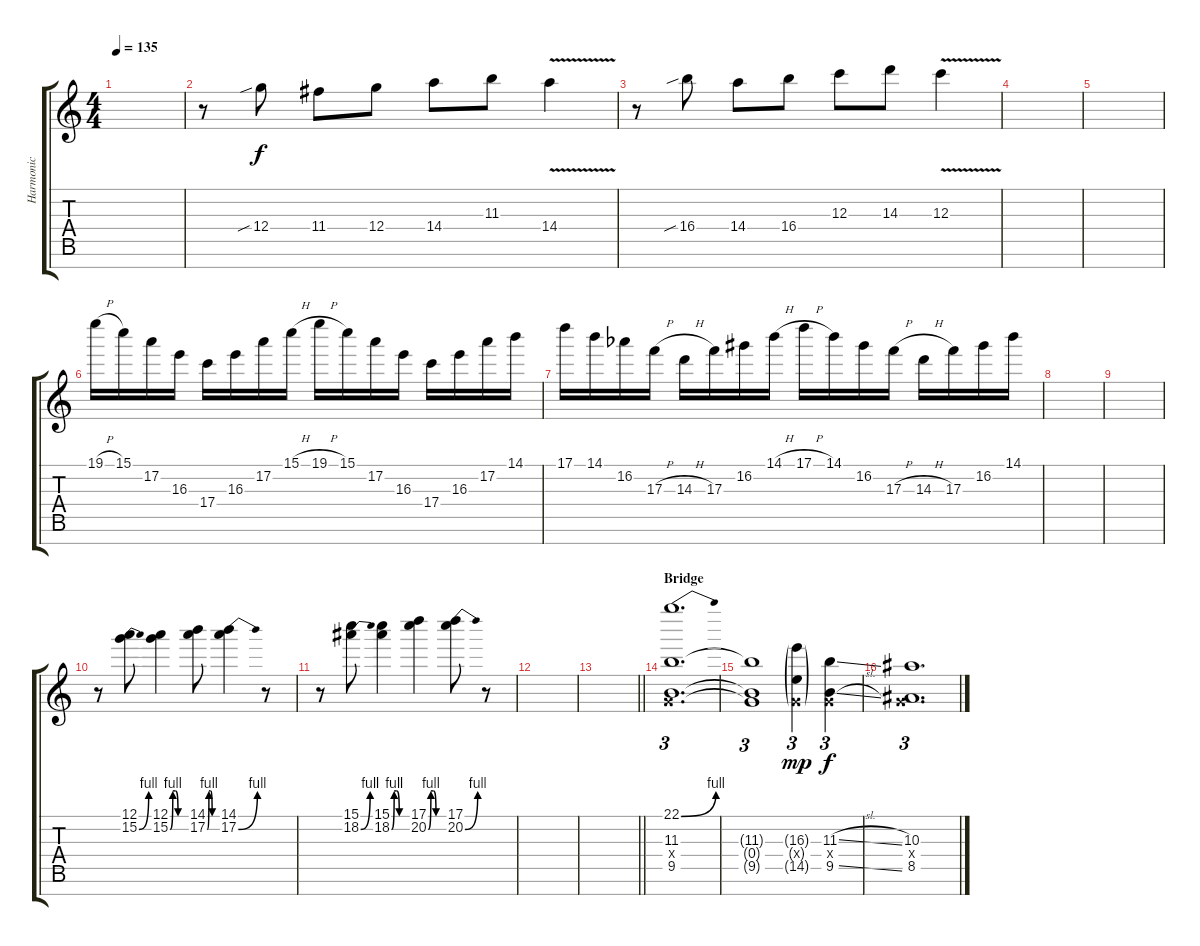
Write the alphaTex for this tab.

\track ("Harmonic" "Harmonic") {instrument distortionguitar}
\staff {score tabs}
\tuning (A4 E4 C4 G3 D3 A2 E2) {hide}
\ts (4 4)
\tempo 135
\clef g2
\ks c
|
r.8 12.4{sib}.8 11.4.8 12.4.8 14.4.8 11.3.8 14.4{v}.4 |
r.8 16.4{sib}.8 14.4.8 16.4.8 12.3.8 14.3.8 12.3{v}.4 |
|
|
19.1{h}.16 15.1.16 17.2.16 16.3.16 17.4.16 16.3.16 17.2.16 15.1{h}.16 19.1{h}.16 15.1.16 17.2.16 16.3.16 17.4.16 16.3.16 17.2.16 14.1.16 |
17.1.16 14.1.16 16.2{acc b}.16 17.3{h}.16 14.3{h}.16 17.3.16 16.2.16 14.1{h}.16 17.1{h}.16 14.1.16 16.2.16 17.3{h}.16 14.3{h}.16 17.3.16 16.2.16 14.1.16 |
|
|
r.8 (12.1 15.2{be (bend 0 0 60 4)}).8 (12.1 15.2{be (custom 0 0 10 4 20 4 30 0 60 0)}).4 (14.1 17.2{be (custom 0 0 10 4 20 4 30 0 60 0)}).8 (14.1 17.2{be (bend 0 0 60 4)}).4 r.8 |
r.8 (15.1 18.2{be (bend 0 0 60 4)}).8 (15.1 18.2{be (custom 0 0 10 4 20 4 30 0 60 0)}).4 (17.1 20.2{be (custom 0 0 10 4 20 4 30 0 60 0)}).4 (17.1 20.2{be (bend 0 0 60 4)}).8 r.8 |
|
\barLineRight lightlight
|
\section ("" "Bridge")
(22.1{be (bend 0 0 60 4)} 11.3 0.4{x} 9.5).1{d tu (3 2)} |
(11.3{t} 0.4{t} 9.5{t}).1{tu (3 2)} (16.3{g} 0.4{g x} 14.5{g}).4{tu (3 2) dy mp} (11.3{sl} 0.4{x} 9.5{sl}).4{tu (3 2) dy f} |
(10.3 0.4{x} 8.5).1{d tu (3 2)}
